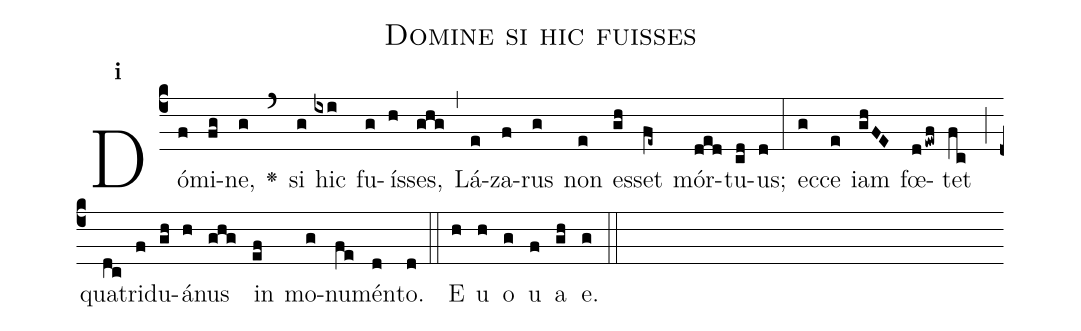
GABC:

name:Domine si hic fuisses;
office-part:Antiphona;
mode:1;
%%
initial-style: 1;
name: Domine si hic fuisses;
book: Antiphonae & Responsoria/Tomus II, p. 88;
occasion: Hebdomada V Quadragesimae Dominica;
office-part: Sexta Ant 1;
user-notes: ;
commentary: ;
annotation: 1g;
centering-scheme: english;
fontsize: 12;
font: OFLSortsMillGoudy;
height: 11;
width: 4.5;
%%
(c4)Dó(f)mi(fg)ne,(g) <v>\greheightstar</v>(`) si(g) hic(ixi) fu(g)ís(h)ses,(ghg) (,) Lá(e)za(f)rus(g) non(e) es(gh)set(fe~) mór(ded)tu(cd)us;(d) (:) ec(g)ce(e) iam(ghFE) fœ(dewf)tet(fc) (;) qua(dc)tri(f)du(gh)á(h)nus(ghg) in(ef) mo(g)nu(fe)mén(d)to.(d) (::)
E(h) u(h) o(g) u(f) a(gh) e.(g) (::)
